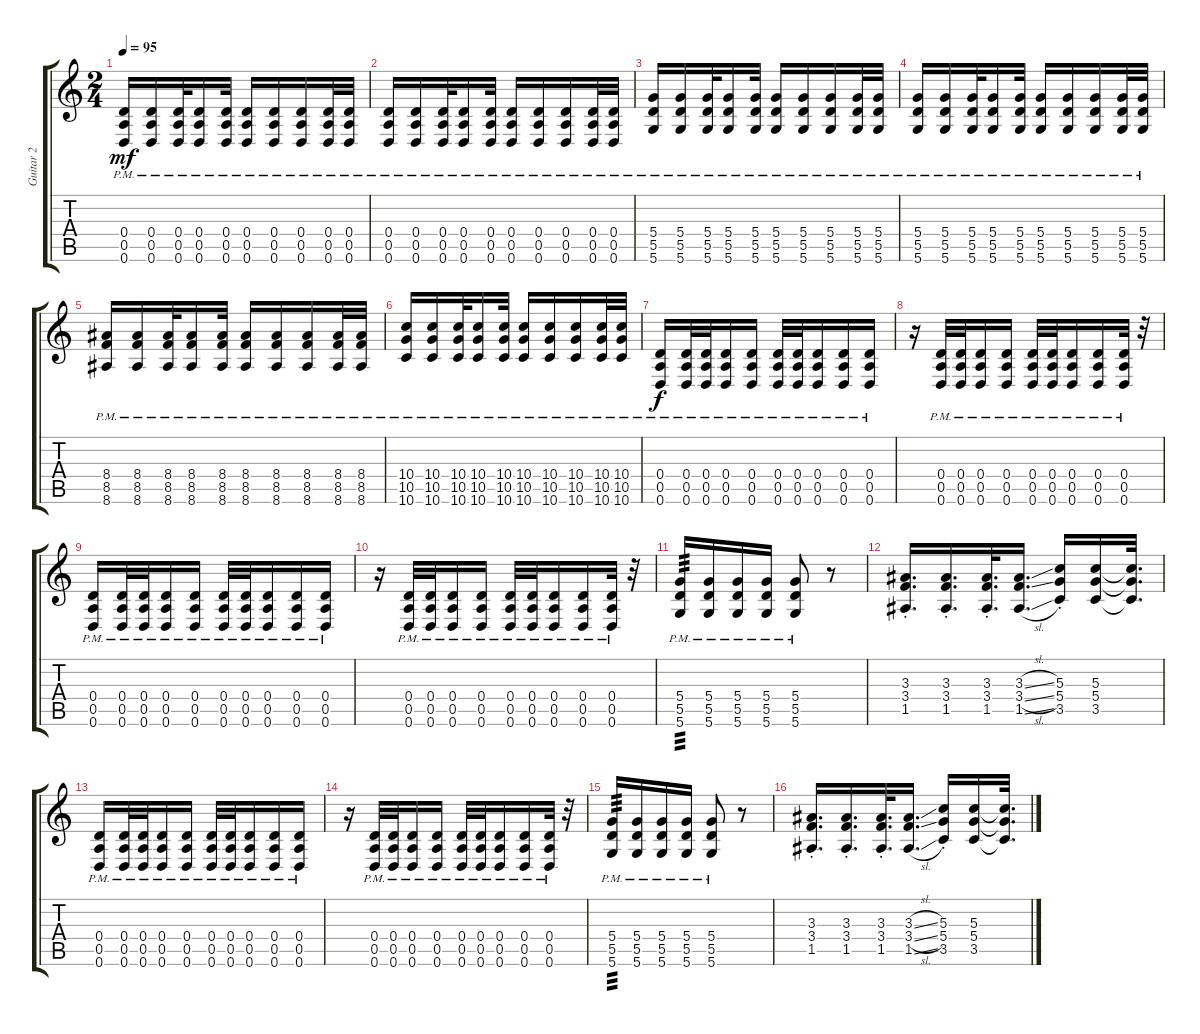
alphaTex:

\track ("Guitar 2" "Guitar 2") {instrument distortionguitar}
\staff {score tabs}
\tuning (E4 B3 G3 D3 A2 D2) {hide}
\ts (2 4)
\tempo 95
\clef g2
\ks c
(0.4{pm} 0.5{pm} 0.6{pm}).16{dy mf} (0.4{pm} 0.5{pm} 0.6{pm}).16 (0.4{pm} 0.5{pm} 0.6{pm}).32 (0.4{pm} 0.5{pm} 0.6{pm}).16 (0.4{pm} 0.5{pm} 0.6{pm}).32 (0.4{pm} 0.5{pm} 0.6{pm}).16 (0.4{pm} 0.5{pm} 0.6{pm}).16 (0.4{pm} 0.5{pm} 0.6{pm}).16 (0.4{pm} 0.5{pm} 0.6{pm}).32 (0.4{pm} 0.5{pm} 0.6{pm}).32 |
(0.4{pm} 0.5{pm} 0.6{pm}).16 (0.4{pm} 0.5{pm} 0.6{pm}).16 (0.4{pm} 0.5{pm} 0.6{pm}).32 (0.4{pm} 0.5{pm} 0.6{pm}).16 (0.4{pm} 0.5{pm} 0.6{pm}).32 (0.4{pm} 0.5{pm} 0.6{pm}).16 (0.4{pm} 0.5{pm} 0.6{pm}).16 (0.4{pm} 0.5{pm} 0.6{pm}).16 (0.4{pm} 0.5{pm} 0.6{pm}).32 (0.4{pm} 0.5{pm} 0.6{pm}).32 |
(5.4{pm} 5.5{pm} 5.6{pm}).16 (5.4{pm} 5.5{pm} 5.6{pm}).16 (5.4{pm} 5.5{pm} 5.6{pm}).32 (5.4{pm} 5.5{pm} 5.6{pm}).16 (5.4{pm} 5.5{pm} 5.6{pm}).32 (5.4{pm} 5.5{pm} 5.6{pm}).16 (5.4{pm} 5.5{pm} 5.6{pm}).16 (5.4{pm} 5.5{pm} 5.6{pm}).16 (5.4{pm} 5.5{pm} 5.6{pm}).32 (5.4{pm} 5.5{pm} 5.6{pm}).32 |
(5.4{pm} 5.5{pm} 5.6{pm}).16 (5.4{pm} 5.5{pm} 5.6{pm}).16 (5.4{pm} 5.5{pm} 5.6{pm}).32 (5.4{pm} 5.5{pm} 5.6{pm}).16 (5.4{pm} 5.5{pm} 5.6{pm}).32 (5.4{pm} 5.5{pm} 5.6{pm}).16 (5.4{pm} 5.5{pm} 5.6{pm}).16 (5.4{pm} 5.5{pm} 5.6{pm}).16 (5.4{pm} 5.5{pm} 5.6{pm}).32 (5.4{pm} 5.5{pm} 5.6{pm}).32 |
(8.4{pm} 8.5{pm} 8.6{pm}).16 (8.4{pm} 8.5{pm} 8.6{pm}).16 (8.4{pm} 8.5{pm} 8.6{pm}).32 (8.4{pm} 8.5{pm} 8.6{pm}).16 (8.4{pm} 8.5{pm} 8.6{pm}).32 (8.4{pm} 8.5{pm} 8.6{pm}).16 (8.4{pm} 8.5{pm} 8.6{pm}).16 (8.4{pm} 8.5{pm} 8.6{pm}).16 (8.4{pm} 8.5{pm} 8.6{pm}).32 (8.4{pm} 8.5{pm} 8.6{pm}).32 |
(10.4{pm} 10.5{pm} 10.6{pm}).16 (10.4{pm} 10.5{pm} 10.6{pm}).16 (10.4{pm} 10.5{pm} 10.6{pm}).32 (10.4{pm} 10.5{pm} 10.6{pm}).16 (10.4{pm} 10.5{pm} 10.6{pm}).32 (10.4{pm} 10.5{pm} 10.6{pm}).16 (10.4{pm} 10.5{pm} 10.6{pm}).16 (10.4{pm} 10.5{pm} 10.6{pm}).16 (10.4{pm} 10.5{pm} 10.6{pm}).32 (10.4{pm} 10.5{pm} 10.6{pm}).32 |
(0.4{pm} 0.5{pm} 0.6{pm}).16{dy f} (0.4{pm} 0.5{pm} 0.6{pm}).32 (0.4{pm} 0.5{pm} 0.6{pm}).32 (0.4{pm} 0.5{pm} 0.6{pm}).16 (0.4{pm} 0.5{pm} 0.6{pm}).16 (0.4{pm} 0.5{pm} 0.6{pm}).32 (0.4{pm} 0.5{pm} 0.6{pm}).32 (0.4{pm} 0.5{pm} 0.6{pm}).16 (0.4{pm} 0.5{pm} 0.6{pm}).16 (0.4{pm} 0.5{pm} 0.6{pm}).16 |
r.16 (0.4{pm} 0.5{pm} 0.6{pm}).32 (0.4{pm} 0.5{pm} 0.6{pm}).32 (0.4{pm} 0.5{pm} 0.6{pm}).16 (0.4{pm} 0.5{pm} 0.6{pm}).16 (0.4{pm} 0.5{pm} 0.6{pm}).32 (0.4{pm} 0.5{pm} 0.6{pm}).32 (0.4{pm} 0.5{pm} 0.6{pm}).16 (0.4{pm} 0.5{pm} 0.6{pm}).16 (0.4{pm} 0.5{pm} 0.6{pm}).32 r.32 |
(0.4{pm} 0.5{pm} 0.6{pm}).16 (0.4{pm} 0.5{pm} 0.6{pm}).32 (0.4{pm} 0.5{pm} 0.6{pm}).32 (0.4{pm} 0.5{pm} 0.6{pm}).16 (0.4{pm} 0.5{pm} 0.6{pm}).16 (0.4{pm} 0.5{pm} 0.6{pm}).32 (0.4{pm} 0.5{pm} 0.6{pm}).32 (0.4{pm} 0.5{pm} 0.6{pm}).16 (0.4{pm} 0.5{pm} 0.6{pm}).16 (0.4{pm} 0.5{pm} 0.6{pm}).16 |
r.16 (0.4{pm} 0.5{pm} 0.6{pm}).32 (0.4{pm} 0.5{pm} 0.6{pm}).32 (0.4{pm} 0.5{pm} 0.6{pm}).16 (0.4{pm} 0.5{pm} 0.6{pm}).16 (0.4{pm} 0.5{pm} 0.6{pm}).32 (0.4{pm} 0.5{pm} 0.6{pm}).32 (0.4{pm} 0.5{pm} 0.6{pm}).16 (0.4{pm} 0.5{pm} 0.6{pm}).16 (0.4{pm} 0.5{pm} 0.6{pm}).32 r.32 |
(5.4{pm} 5.5{pm} 5.6{pm}).16{tp 3} (5.4{pm} 5.5{pm} 5.6{pm}).16 (5.4{pm} 5.5{pm} 5.6{pm}).16 (5.4{pm} 5.5{pm} 5.6{pm}).16 (5.4{pm} 5.5{pm} 5.6{pm}).8 r.8 |
(3.3{st} 3.4{st} 1.5{st}).16{d} (3.3{st} 3.4{st} 1.5{st}).16{d} (3.3{st} 3.4{st} 1.5{st}).32{d} (3.3{sl} 3.4{sl} 1.5{sl}).16{d} (5.3{st} 5.4{st} 3.5{st}).16 (5.3 5.4 3.5).16 (5.3{t} 5.4{t} 3.5{t}).32{d} |
(0.4{pm} 0.5{pm} 0.6{pm}).16 (0.4{pm} 0.5{pm} 0.6{pm}).32 (0.4{pm} 0.5{pm} 0.6{pm}).32 (0.4{pm} 0.5{pm} 0.6{pm}).16 (0.4{pm} 0.5{pm} 0.6{pm}).16 (0.4{pm} 0.5{pm} 0.6{pm}).32 (0.4{pm} 0.5{pm} 0.6{pm}).32 (0.4{pm} 0.5{pm} 0.6{pm}).16 (0.4{pm} 0.5{pm} 0.6{pm}).16 (0.4{pm} 0.5{pm} 0.6{pm}).16 |
r.16 (0.4{pm} 0.5{pm} 0.6{pm}).32 (0.4{pm} 0.5{pm} 0.6{pm}).32 (0.4{pm} 0.5{pm} 0.6{pm}).16 (0.4{pm} 0.5{pm} 0.6{pm}).16 (0.4{pm} 0.5{pm} 0.6{pm}).32 (0.4{pm} 0.5{pm} 0.6{pm}).32 (0.4{pm} 0.5{pm} 0.6{pm}).16 (0.4{pm} 0.5{pm} 0.6{pm}).16 (0.4{pm} 0.5{pm} 0.6{pm}).32 r.32 |
(5.4{pm} 5.5{pm} 5.6{pm}).16{tp 3} (5.4{pm} 5.5{pm} 5.6{pm}).16 (5.4{pm} 5.5{pm} 5.6{pm}).16 (5.4{pm} 5.5{pm} 5.6{pm}).16 (5.4{pm} 5.5{pm} 5.6{pm}).8 r.8 |
(3.3{st} 3.4{st} 1.5{st}).16{d} (3.3{st} 3.4{st} 1.5{st}).16{d} (3.3{st} 3.4{st} 1.5{st}).32{d} (3.3{sl} 3.4{sl} 1.5{sl}).16{d} (5.3{st} 5.4{st} 3.5{st}).16 (5.3 5.4 3.5).16 (5.3{t} 5.4{t} 3.5{t}).32{d}
